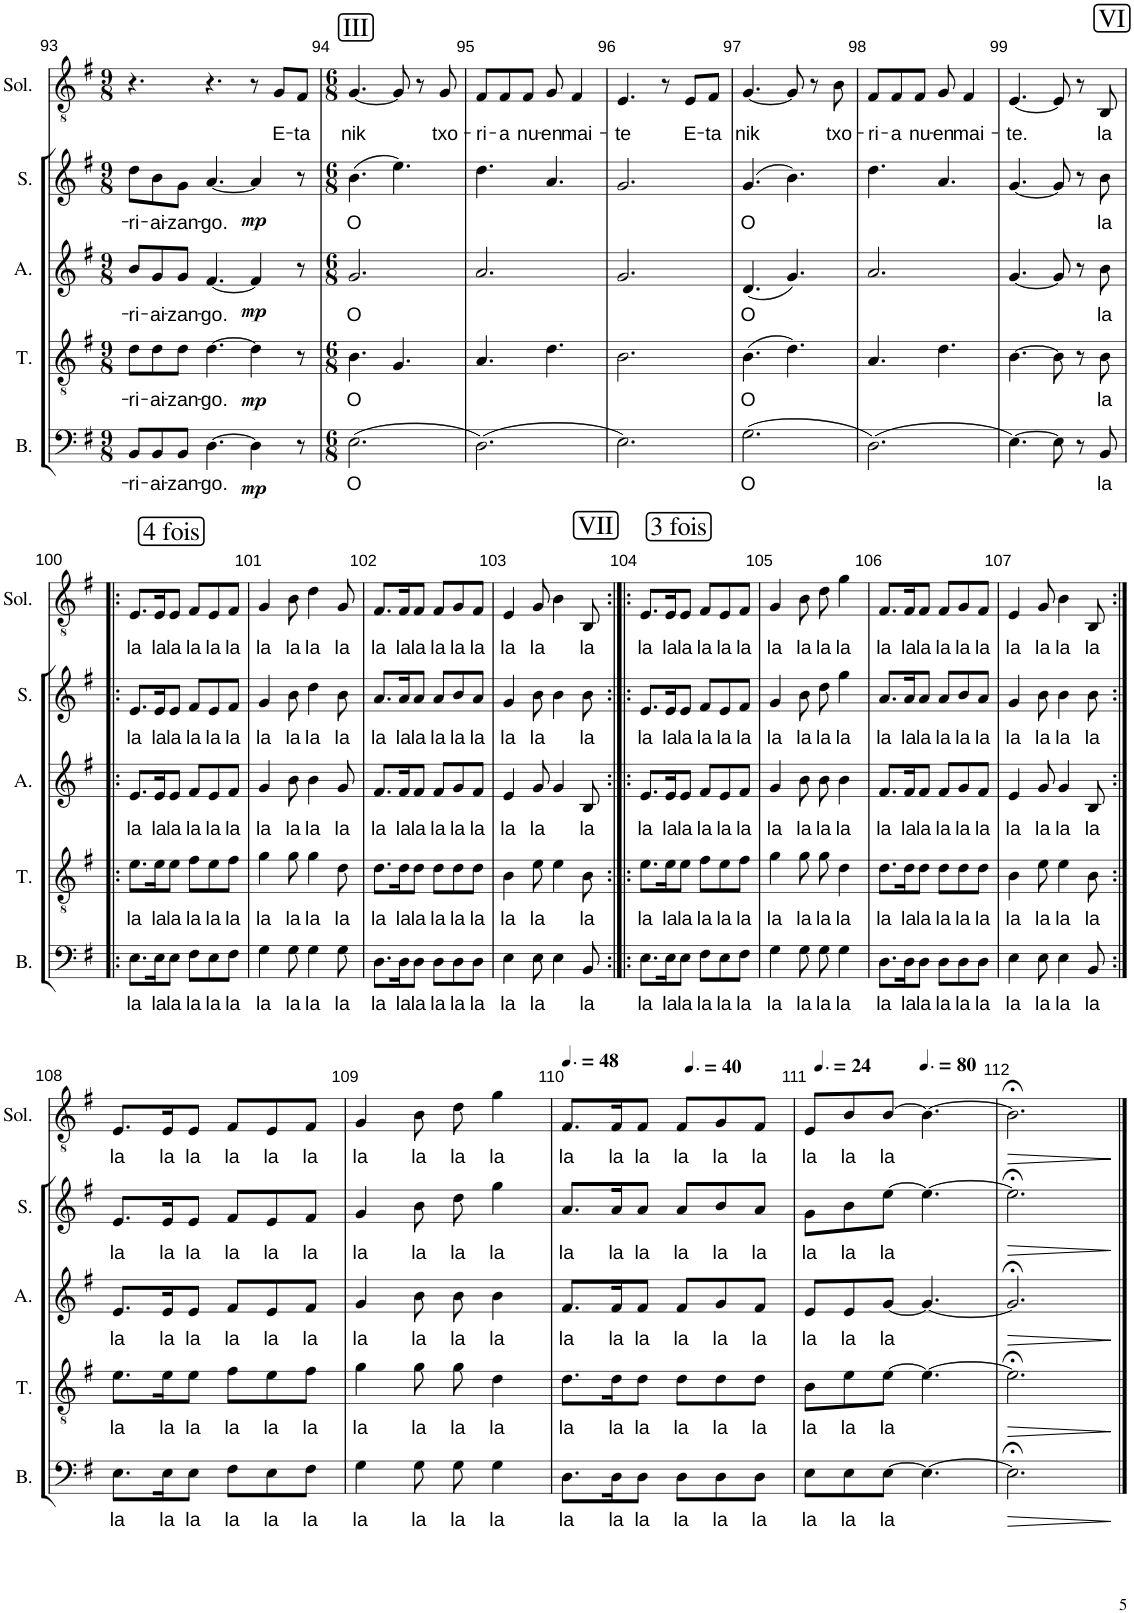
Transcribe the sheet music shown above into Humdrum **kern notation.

**kern	**text	**dynam	**kern	**text	**dynam	**kern	**text	**dynam	**kern	**text	**dynam	**kern	**text	**dynam
*part5	*part5	*part5	*part4	*part4	*part4	*part3	*part3	*part3	*part2	*part2	*part2	*part1	*part1	*part1
*staff5	*staff5	*staff5	*staff4	*staff4	*staff4	*staff3	*staff3	*staff3	*staff2	*staff2	*staff2	*staff1	*staff1	*staff1
*I"Basse	*	*	*I"Tenor	*	*	*I"Alto	*	*	*I"Soprano	*	*	*I"Solo	*	*
*I'B.	*	*	*I'T.	*	*	*I'A.	*	*	*I'S.	*	*	*I'Sol.	*	*
!!LO:PB:g=z
*clefF4	*	*	*clefGv2	*	*	*clefG2	*	*	*clefG2	*	*	*clefGv2	*	*
*k[f#]	*	*	*k[f#]	*	*	*k[f#]	*	*	*k[f#]	*	*	*k[f#]	*	*
*M9/8	*	*	*M9/8	*	*	*M9/8	*	*	*M9/8	*	*	*M9/8	*	*
=93	=93	=93	=93	=93	=93	=93	=93	=93	=93	=93	=93	=93	=93	=93
!	!LO:LY:b	!	!	!LO:LY:b	!	!	!LO:LY:b	!	!	!LO:LY:b	!	!	!	!
8BB/L	-ri-	.	8d\L	-ri-	.	8b/L	-ri-	.	8dd\L	-ri-	.	4.r	.	.
!	!LO:LY:b	!	!	!LO:LY:b	!	!	!LO:LY:b	!	!	!LO:LY:b	!	!	!	!
8BB/	-ai-	.	8d\	-ai-	.	8g/	-ai-	.	8b\	-ai-	.	.	.	.
!	!LO:LY:b	!	!	!LO:LY:b	!	!	!LO:LY:b	!	!	!LO:LY:b	!	!	!	!
8BB/J	-zan-	.	8d\J	-zan-	.	8g/J	-zan-	.	8g\J	-zan-	.	.	.	.
!	!LO:LY:b	!	!	!LO:LY:b	!	!	!LO:LY:b	!	!	!LO:LY:b	!	!	!	!
[4.D\	-go.	.	[4.d\	-go.	.	[4.f#/	-go.	.	[4.a/	-go.	.	4.r	.	.
!	!	!LO:DY:b	!	!	!LO:DY:b	!	!	!LO:DY:b	!	!	!LO:DY:b	!	!	!
4D\]	.	mp	4d\]	.	mp	4f#/]	.	mp	4a/]	.	mp	8r	.	.
!	!	!	!	!	!	!	!	!	!	!	!	!	!LO:LY:b	!
.	.	.	.	.	.	.	.	.	.	.	.	8G/L	E-	.
!	!	!	!	!	!	!	!	!	!	!	!	!	!LO:LY:b	!
8r	.	.	8r	.	.	8r	.	.	8r	.	.	8F#/J	-ta	.
=94	=94	=94	=94	=94	=94	=94	=94	=94	=94	=94	=94	=94	=94	=94
*M6/8	*	*	*M6/8	*	*	*M6/8	*	*	*M6/8	*	*	*M6/8	*	*
!	!	!	!	!	!	!	!	!	!	!	!	!LO:TX:a:t=III	!	!
!	!LO:LY:b	!	!	!LO:LY:b	!	!	!LO:LY:b	!	!	!LO:LY:b	!	!	!LO:LY:b	!
(2.E\	O	.	4.B\	O	.	2.g/	O	.	(4.b\	O	.	[4.G/	nik	.
.	.	.	4.G/	.	.	.	.	.	4.ee\)	.	.	8G/]	.	.
.	.	.	.	.	.	.	.	.	.	.	.	8r	.	.
!	!	!	!	!	!	!	!	!	!	!	!	!	!LO:LY:b	!
.	.	.	.	.	.	.	.	.	.	.	.	8G/	txo-	.
=95	=95	=95	=95	=95	=95	=95	=95	=95	=95	=95	=95	=95	=95	=95
!	!	!	!	!	!	!	!	!	!	!	!	!	!LO:LY:b	!
(2.D\)	.	.	4.A/	.	.	2.a/	.	.	4.dd\	.	.	8F#/L	-ri-	.
!	!	!	!	!	!	!	!	!	!	!	!	!	!LO:LY:b	!
.	.	.	.	.	.	.	.	.	.	.	.	8F#/	-a	.
!	!	!	!	!	!	!	!	!	!	!	!	!	!LO:LY:b	!
.	.	.	.	.	.	.	.	.	.	.	.	8F#/J	nu-	.
!	!	!	!	!	!	!	!	!	!	!	!	!	!LO:LY:b	!
.	.	.	4.d\	.	.	.	.	.	4.a/	.	.	8G/	-en	.
!	!	!	!	!	!	!	!	!	!	!	!	!	!LO:LY:b	!
.	.	.	.	.	.	.	.	.	.	.	.	4F#/	mai-	.
=96	=96	=96	=96	=96	=96	=96	=96	=96	=96	=96	=96	=96	=96	=96
!	!	!	!	!	!	!	!	!	!	!	!	!	!LO:LY:b	!
2.E\)	.	.	2.B\	.	.	2.g/	.	.	2.g/	.	.	4.E/	-te	.
.	.	.	.	.	.	.	.	.	.	.	.	8r	.	.
!	!	!	!	!	!	!	!	!	!	!	!	!	!LO:LY:b	!
.	.	.	.	.	.	.	.	.	.	.	.	8E/L	E-	.
!	!	!	!	!	!	!	!	!	!	!	!	!	!LO:LY:b	!
.	.	.	.	.	.	.	.	.	.	.	.	8F#/J	-ta	.
=97	=97	=97	=97	=97	=97	=97	=97	=97	=97	=97	=97	=97	=97	=97
!	!LO:LY:b	!	!	!LO:LY:b	!	!	!LO:LY:b	!	!	!LO:LY:b	!	!	!LO:LY:b	!
(2.G\	O	.	(4.B\	O	.	(4.d/	O	.	(4.g/	O	.	[4.G/	nik	.
.	.	.	4.d\)	.	.	4.g/)	.	.	4.b\)	.	.	8G/]	.	.
.	.	.	.	.	.	.	.	.	.	.	.	8r	.	.
!	!	!	!	!	!	!	!	!	!	!	!	!	!LO:LY:b	!
.	.	.	.	.	.	.	.	.	.	.	.	8B\	txo-	.
=98	=98	=98	=98	=98	=98	=98	=98	=98	=98	=98	=98	=98	=98	=98
!	!	!	!	!	!	!	!	!	!	!	!	!	!LO:LY:b	!
(2.D\)	.	.	4.A/	.	.	2.a/	.	.	4.dd\	.	.	8F#/L	-ri-	.
!	!	!	!	!	!	!	!	!	!	!	!	!	!LO:LY:b	!
.	.	.	.	.	.	.	.	.	.	.	.	8F#/	-a	.
!	!	!	!	!	!	!	!	!	!	!	!	!	!LO:LY:b	!
.	.	.	.	.	.	.	.	.	.	.	.	8F#/J	nu-	.
!	!	!	!	!	!	!	!	!	!	!	!	!	!LO:LY:b	!
.	.	.	4.d\	.	.	.	.	.	4.a/	.	.	8G/	-en	.
!	!	!	!	!	!	!	!	!	!	!	!	!	!LO:LY:b	!
.	.	.	.	.	.	.	.	.	.	.	.	4F#/	mai-	.
=99	=99	=99	=99	=99	=99	=99	=99	=99	=99	=99	=99	=99	=99	=99
!	!	!	!	!	!	!	!	!	!	!	!	!	!LO:LY:b	!
[4.E\)	.	.	[4.B\	.	.	[4.g/	.	.	[4.g/	.	.	[4.E/	-te.	.
8E\]	.	.	8B\]	.	.	8g/]	.	.	8g/]	.	.	8E/]	.	.
8r	.	.	8r	.	.	8r	.	.	8r	.	.	8r	.	.
!	!	!	!	!	!	!	!	!	!	!	!	!LO:TX:a:t=VI	!	!
!	!LO:LY:b	!	!	!LO:LY:b	!	!	!LO:LY:b	!	!	!LO:LY:b	!	!	!LO:LY:b	!
8BB/	la	.	8B\	la	.	8b\	la	.	8b\	la	.	8BB/	la	.
!!LO:LB:g=z
=100!|:	=100!|:	=100!|:	=100!|:	=100!|:	=100!|:	=100!|:	=100!|:	=100!|:	=100!|:	=100!|:	=100!|:	=100!|:	=100!|:	=100!|:
!	!	!	!	!	!	!	!	!	!	!	!	!LO:TX:a:t=4 fois	!	!
!	!LO:LY:b	!	!	!LO:LY:b	!	!	!LO:LY:b	!	!	!LO:LY:b	!	!	!LO:LY:b	!
8.E\L	la	.	8.e\L	la	.	8.e/L	la	.	8.e/L	la	.	8.E/L	la	.
!	!LO:LY:b	!	!	!LO:LY:b	!	!	!LO:LY:b	!	!	!LO:LY:b	!	!	!LO:LY:b	!
16E\K	la	.	16e\K	la	.	16e/K	la	.	16e/K	la	.	16E/K	la	.
!	!LO:LY:b	!	!	!LO:LY:b	!	!	!LO:LY:b	!	!	!LO:LY:b	!	!	!LO:LY:b	!
8E\J	la	.	8e\J	la	.	8e/J	la	.	8e/J	la	.	8E/J	la	.
!	!LO:LY:b	!	!	!LO:LY:b	!	!	!LO:LY:b	!	!	!LO:LY:b	!	!	!LO:LY:b	!
8F#\L	la	.	8f#\L	la	.	8f#/L	la	.	8f#/L	la	.	8F#/L	la	.
!	!LO:LY:b	!	!	!LO:LY:b	!	!	!LO:LY:b	!	!	!LO:LY:b	!	!	!LO:LY:b	!
8E\	la	.	8e\	la	.	8e/	la	.	8e/	la	.	8E/	la	.
!	!LO:LY:b	!	!	!LO:LY:b	!	!	!LO:LY:b	!	!	!LO:LY:b	!	!	!LO:LY:b	!
8F#\J	la	.	8f#\J	la	.	8f#/J	la	.	8f#/J	la	.	8F#/J	la	.
=101	=101	=101	=101	=101	=101	=101	=101	=101	=101	=101	=101	=101	=101	=101
!	!LO:LY:b	!	!	!LO:LY:b	!	!	!LO:LY:b	!	!	!LO:LY:b	!	!	!LO:LY:b	!
4G\	la	.	4g\	la	.	4g/	la	.	4g/	la	.	4G/	la	.
!	!LO:LY:b	!	!	!LO:LY:b	!	!	!LO:LY:b	!	!	!LO:LY:b	!	!	!LO:LY:b	!
8G\	la	.	8g\	la	.	8b\	la	.	8b\	la	.	8B\	la	.
!	!LO:LY:b	!	!	!LO:LY:b	!	!	!LO:LY:b	!	!	!LO:LY:b	!	!	!LO:LY:b	!
4G\	la	.	4g\	la	.	4b\	la	.	4dd\	la	.	4d\	la	.
!	!LO:LY:b	!	!	!LO:LY:b	!	!	!LO:LY:b	!	!	!LO:LY:b	!	!	!LO:LY:b	!
8G\	la	.	8d\	la	.	8g/	la	.	8b\	la	.	8G/	la	.
=102	=102	=102	=102	=102	=102	=102	=102	=102	=102	=102	=102	=102	=102	=102
!	!LO:LY:b	!	!	!LO:LY:b	!	!	!LO:LY:b	!	!	!LO:LY:b	!	!	!LO:LY:b	!
8.D\L	la	.	8.d\L	la	.	8.f#/L	la	.	8.a/L	la	.	8.F#/L	la	.
!	!LO:LY:b	!	!	!LO:LY:b	!	!	!LO:LY:b	!	!	!LO:LY:b	!	!	!LO:LY:b	!
16D\K	la	.	16d\K	la	.	16f#/K	la	.	16a/K	la	.	16F#/K	la	.
!	!LO:LY:b	!	!	!LO:LY:b	!	!	!LO:LY:b	!	!	!LO:LY:b	!	!	!LO:LY:b	!
8D\J	la	.	8d\J	la	.	8f#/J	la	.	8a/J	la	.	8F#/J	la	.
!	!LO:LY:b	!	!	!LO:LY:b	!	!	!LO:LY:b	!	!	!LO:LY:b	!	!	!LO:LY:b	!
8D\L	la	.	8d\L	la	.	8f#/L	la	.	8a/L	la	.	8F#/L	la	.
!	!LO:LY:b	!	!	!LO:LY:b	!	!	!LO:LY:b	!	!	!LO:LY:b	!	!	!LO:LY:b	!
8D\	la	.	8d\	la	.	8g/	la	.	8b/	la	.	8G/	la	.
!	!LO:LY:b	!	!	!LO:LY:b	!	!	!LO:LY:b	!	!	!LO:LY:b	!	!	!LO:LY:b	!
8D\J	la	.	8d\J	la	.	8f#/J	la	.	8a/J	la	.	8F#/J	la	.
=103	=103	=103	=103	=103	=103	=103	=103	=103	=103	=103	=103	=103	=103	=103
!	!LO:LY:b	!	!	!LO:LY:b	!	!	!LO:LY:b	!	!	!LO:LY:b	!	!	!LO:LY:b	!
4E\	la	.	4B\	la	.	4e/	la	.	4g/	la	.	4E/	la	.
!	!LO:LY:b	!	!	!LO:LY:b	!	!	!LO:LY:b	!	!	!LO:LY:b	!	!	!LO:LY:b	!
8E\	la	.	8e\	la	.	8g/	la	.	8b\	la	.	8G/	la	.
4E\	.	.	4e\	.	.	4g/	.	.	4b\	.	.	4B\	.	.
!	!	!	!	!	!	!	!	!	!	!	!	!LO:TX:a:t=VII	!	!
!	!LO:LY:b	!	!	!LO:LY:b	!	!	!LO:LY:b	!	!	!LO:LY:b	!	!	!LO:LY:b	!
8BB/	la	.	8B\	la	.	8B/	la	.	8b\	la	.	8BB/	la	.
=104:|!|:	=104:|!|:	=104:|!|:	=104:|!|:	=104:|!|:	=104:|!|:	=104:|!|:	=104:|!|:	=104:|!|:	=104:|!|:	=104:|!|:	=104:|!|:	=104:|!|:	=104:|!|:	=104:|!|:
!	!	!	!	!	!	!	!	!	!	!	!	!LO:TX:a:t=3 fois	!	!
!	!LO:LY:b	!	!	!LO:LY:b	!	!	!LO:LY:b	!	!	!LO:LY:b	!	!	!LO:LY:b	!
8.E\L	la	.	8.e\L	la	.	8.e/L	la	.	8.e/L	la	.	8.E/L	la	.
!	!LO:LY:b	!	!	!LO:LY:b	!	!	!LO:LY:b	!	!	!LO:LY:b	!	!	!LO:LY:b	!
16E\K	la	.	16e\K	la	.	16e/K	la	.	16e/K	la	.	16E/K	la	.
!	!LO:LY:b	!	!	!LO:LY:b	!	!	!LO:LY:b	!	!	!LO:LY:b	!	!	!LO:LY:b	!
8E\J	la	.	8e\J	la	.	8e/J	la	.	8e/J	la	.	8E/J	la	.
!	!LO:LY:b	!	!	!LO:LY:b	!	!	!LO:LY:b	!	!	!LO:LY:b	!	!	!LO:LY:b	!
8F#\L	la	.	8f#\L	la	.	8f#/L	la	.	8f#/L	la	.	8F#/L	la	.
!	!LO:LY:b	!	!	!LO:LY:b	!	!	!LO:LY:b	!	!	!LO:LY:b	!	!	!LO:LY:b	!
8E\	la	.	8e\	la	.	8e/	la	.	8e/	la	.	8E/	la	.
!	!LO:LY:b	!	!	!LO:LY:b	!	!	!LO:LY:b	!	!	!LO:LY:b	!	!	!LO:LY:b	!
8F#\J	la	.	8f#\J	la	.	8f#/J	la	.	8f#/J	la	.	8F#/J	la	.
=105	=105	=105	=105	=105	=105	=105	=105	=105	=105	=105	=105	=105	=105	=105
!	!LO:LY:b	!	!	!LO:LY:b	!	!	!LO:LY:b	!	!	!LO:LY:b	!	!	!LO:LY:b	!
4G\	la	.	4g\	la	.	4g/	la	.	4g/	la	.	4G/	la	.
!	!LO:LY:b	!	!	!LO:LY:b	!	!	!LO:LY:b	!	!	!LO:LY:b	!	!	!LO:LY:b	!
8G\	la	.	8g\	la	.	8b\	la	.	8b\	la	.	8B\	la	.
!	!LO:LY:b	!	!	!LO:LY:b	!	!	!LO:LY:b	!	!	!LO:LY:b	!	!	!LO:LY:b	!
8G\	la	.	8g\	la	.	8b\	la	.	8dd\	la	.	8d\	la	.
!	!LO:LY:b	!	!	!LO:LY:b	!	!	!LO:LY:b	!	!	!LO:LY:b	!	!	!LO:LY:b	!
4G\	la	.	4d\	la	.	4b\	la	.	4gg\	la	.	4g\	la	.
=106	=106	=106	=106	=106	=106	=106	=106	=106	=106	=106	=106	=106	=106	=106
!	!LO:LY:b	!	!	!LO:LY:b	!	!	!LO:LY:b	!	!	!LO:LY:b	!	!	!LO:LY:b	!
8.D\L	la	.	8.d\L	la	.	8.f#/L	la	.	8.a/L	la	.	8.F#/L	la	.
!	!LO:LY:b	!	!	!LO:LY:b	!	!	!LO:LY:b	!	!	!LO:LY:b	!	!	!LO:LY:b	!
16D\K	la	.	16d\K	la	.	16f#/K	la	.	16a/K	la	.	16F#/K	la	.
!	!LO:LY:b	!	!	!LO:LY:b	!	!	!LO:LY:b	!	!	!LO:LY:b	!	!	!LO:LY:b	!
8D\J	la	.	8d\J	la	.	8f#/J	la	.	8a/J	la	.	8F#/J	la	.
!	!LO:LY:b	!	!	!LO:LY:b	!	!	!LO:LY:b	!	!	!LO:LY:b	!	!	!LO:LY:b	!
8D\L	la	.	8d\L	la	.	8f#/L	la	.	8a/L	la	.	8F#/L	la	.
!	!LO:LY:b	!	!	!LO:LY:b	!	!	!LO:LY:b	!	!	!LO:LY:b	!	!	!LO:LY:b	!
8D\	la	.	8d\	la	.	8g/	la	.	8b/	la	.	8G/	la	.
!	!LO:LY:b	!	!	!LO:LY:b	!	!	!LO:LY:b	!	!	!LO:LY:b	!	!	!LO:LY:b	!
8D\J	la	.	8d\J	la	.	8f#/J	la	.	8a/J	la	.	8F#/J	la	.
=107	=107	=107	=107	=107	=107	=107	=107	=107	=107	=107	=107	=107	=107	=107
!	!LO:LY:b	!	!	!LO:LY:b	!	!	!LO:LY:b	!	!	!LO:LY:b	!	!	!LO:LY:b	!
4E\	la	.	4B\	la	.	4e/	la	.	4g/	la	.	4E/	la	.
!	!LO:LY:b	!	!	!LO:LY:b	!	!	!LO:LY:b	!	!	!LO:LY:b	!	!	!LO:LY:b	!
8E\	la	.	8e\	la	.	8g/	la	.	8b\	la	.	8G/	la	.
!	!LO:LY:b	!	!	!LO:LY:b	!	!	!LO:LY:b	!	!	!LO:LY:b	!	!	!LO:LY:b	!
4E\	la	.	4e\	la	.	4g/	la	.	4b\	la	.	4B\	la	.
!	!LO:LY:b	!	!	!LO:LY:b	!	!	!LO:LY:b	!	!	!LO:LY:b	!	!	!LO:LY:b	!
8BB/	la	.	8B\	la	.	8B/	la	.	8b\	la	.	8BB/	la	.
!!LO:LB:g=z
=108:|!	=108:|!	=108:|!	=108:|!	=108:|!	=108:|!	=108:|!	=108:|!	=108:|!	=108:|!	=108:|!	=108:|!	=108:|!	=108:|!	=108:|!
!	!LO:LY:b	!	!	!LO:LY:b	!	!	!LO:LY:b	!	!	!LO:LY:b	!	!	!LO:LY:b	!
8.E\L	la	.	8.e\L	la	.	8.e/L	la	.	8.e/L	la	.	8.E/L	la	.
!	!LO:LY:b	!	!	!LO:LY:b	!	!	!LO:LY:b	!	!	!LO:LY:b	!	!	!LO:LY:b	!
16E\K	la	.	16e\K	la	.	16e/K	la	.	16e/K	la	.	16E/K	la	.
!	!LO:LY:b	!	!	!LO:LY:b	!	!	!LO:LY:b	!	!	!LO:LY:b	!	!	!LO:LY:b	!
8E\J	la	.	8e\J	la	.	8e/J	la	.	8e/J	la	.	8E/J	la	.
!	!LO:LY:b	!	!	!LO:LY:b	!	!	!LO:LY:b	!	!	!LO:LY:b	!	!	!LO:LY:b	!
8F#\L	la	.	8f#\L	la	.	8f#/L	la	.	8f#/L	la	.	8F#/L	la	.
!	!LO:LY:b	!	!	!LO:LY:b	!	!	!LO:LY:b	!	!	!LO:LY:b	!	!	!LO:LY:b	!
8E\	la	.	8e\	la	.	8e/	la	.	8e/	la	.	8E/	la	.
!	!LO:LY:b	!	!	!LO:LY:b	!	!	!LO:LY:b	!	!	!LO:LY:b	!	!	!LO:LY:b	!
8F#\J	la	.	8f#\J	la	.	8f#/J	la	.	8f#/J	la	.	8F#/J	la	.
=109	=109	=109	=109	=109	=109	=109	=109	=109	=109	=109	=109	=109	=109	=109
!	!LO:LY:b	!	!	!LO:LY:b	!	!	!LO:LY:b	!	!	!LO:LY:b	!	!	!LO:LY:b	!
4G\	la	.	4g\	la	.	4g/	la	.	4g/	la	.	4G/	la	.
!	!LO:LY:b	!	!	!LO:LY:b	!	!	!LO:LY:b	!	!	!LO:LY:b	!	!	!LO:LY:b	!
8G\	la	.	8g\	la	.	8b\	la	.	8b\	la	.	8B\	la	.
!	!LO:LY:b	!	!	!LO:LY:b	!	!	!LO:LY:b	!	!	!LO:LY:b	!	!	!LO:LY:b	!
8G\	la	.	8g\	la	.	8b\	la	.	8dd\	la	.	8d\	la	.
!	!LO:LY:b	!	!	!LO:LY:b	!	!	!LO:LY:b	!	!	!LO:LY:b	!	!	!LO:LY:b	!
4G\	la	.	4d\	la	.	4b\	la	.	4gg\	la	.	4g\	la	.
=110	=110	=110	=110	=110	=110	=110	=110	=110	=110	=110	=110	=110	=110	=110
*	*	*	*	*	*	*	*	*	*	*	*	*MM72	*	*
!	!LO:LY:b	!	!	!LO:LY:b	!	!	!LO:LY:b	!	!	!LO:LY:b	!	!	!LO:LY:b	!
8.D\L	la	.	8.d\L	la	.	8.f#/L	la	.	8.a/L	la	.	8.F#/L	la	.
!	!LO:LY:b	!	!	!LO:LY:b	!	!	!LO:LY:b	!	!	!LO:LY:b	!	!	!LO:LY:b	!
16D\K	la	.	16d\K	la	.	16f#/K	la	.	16a/K	la	.	16F#/K	la	.
!	!LO:LY:b	!	!	!LO:LY:b	!	!	!LO:LY:b	!	!	!LO:LY:b	!	!	!LO:LY:b	!
8D\J	la	.	8d\J	la	.	8f#/J	la	.	8a/J	la	.	8F#/J	la	.
*	*	*	*	*	*	*	*	*	*	*	*	*MM60	*	*
!	!LO:LY:b	!	!	!LO:LY:b	!	!	!LO:LY:b	!	!	!LO:LY:b	!	!	!LO:LY:b	!
8D\L	la	.	8d\L	la	.	8f#/L	la	.	8a/L	la	.	8F#/L	la	.
!	!LO:LY:b	!	!	!LO:LY:b	!	!	!LO:LY:b	!	!	!LO:LY:b	!	!	!LO:LY:b	!
8D\	la	.	8d\	la	.	8g/	la	.	8b/	la	.	8G/	la	.
!	!LO:LY:b	!	!	!LO:LY:b	!	!	!LO:LY:b	!	!	!LO:LY:b	!	!	!LO:LY:b	!
8D\J	la	.	8d\J	la	.	8f#/J	la	.	8a/J	la	.	8F#/J	la	.
=111	=111	=111	=111	=111	=111	=111	=111	=111	=111	=111	=111	=111	=111	=111
*	*	*	*	*	*	*	*	*	*	*	*	*MM36	*	*
!	!LO:LY:b	!	!	!LO:LY:b	!	!	!LO:LY:b	!	!	!LO:LY:b	!	!	!LO:LY:b	!
8E\L	la	.	8B\L	la	.	8e/L	la	.	8g\L	la	.	8E/L	la	.
!	!LO:LY:b	!	!	!LO:LY:b	!	!	!LO:LY:b	!	!	!LO:LY:b	!	!	!LO:LY:b	!
8E\	la	.	8e\	la	.	8e/	la	.	8b\	la	.	8B/	la	.
!	!LO:LY:b	!	!	!LO:LY:b	!	!	!LO:LY:b	!	!	!LO:LY:b	!	!	!LO:LY:b	!
[8E\J	la	.	[8e\J	la	.	[8g/J	la	.	[8ee\J	la	.	[8B/J	la	.
*	*	*	*	*	*	*	*	*	*	*	*	*MM120	*	*
4.E\_	.	.	4.e\_	.	.	4.g/_	.	.	4.ee\_	.	.	4.B\_	.	.
=112	=112	=112	=112	=112	=112	=112	=112	=112	=112	=112	=112	=112	=112	=112
!	!	!LO:HP:b	!	!	!LO:HP:b	!	!	!LO:HP:b	!	!	!LO:HP:b	!	!	!LO:HP:b
2.E;<\]	.	>	2.e;<\]	.	>	2.g;</]	.	>	2.ee;<\]	.	>	2.B;<\]	.	>
.	.	]	.	.	]	.	.	]	.	.	]	.	.	]
==	==	==	==	==	==	==	==	==	==	==	==	==	==	==
*-	*-	*-	*-	*-	*-	*-	*-	*-	*-	*-	*-	*-	*-	*-
